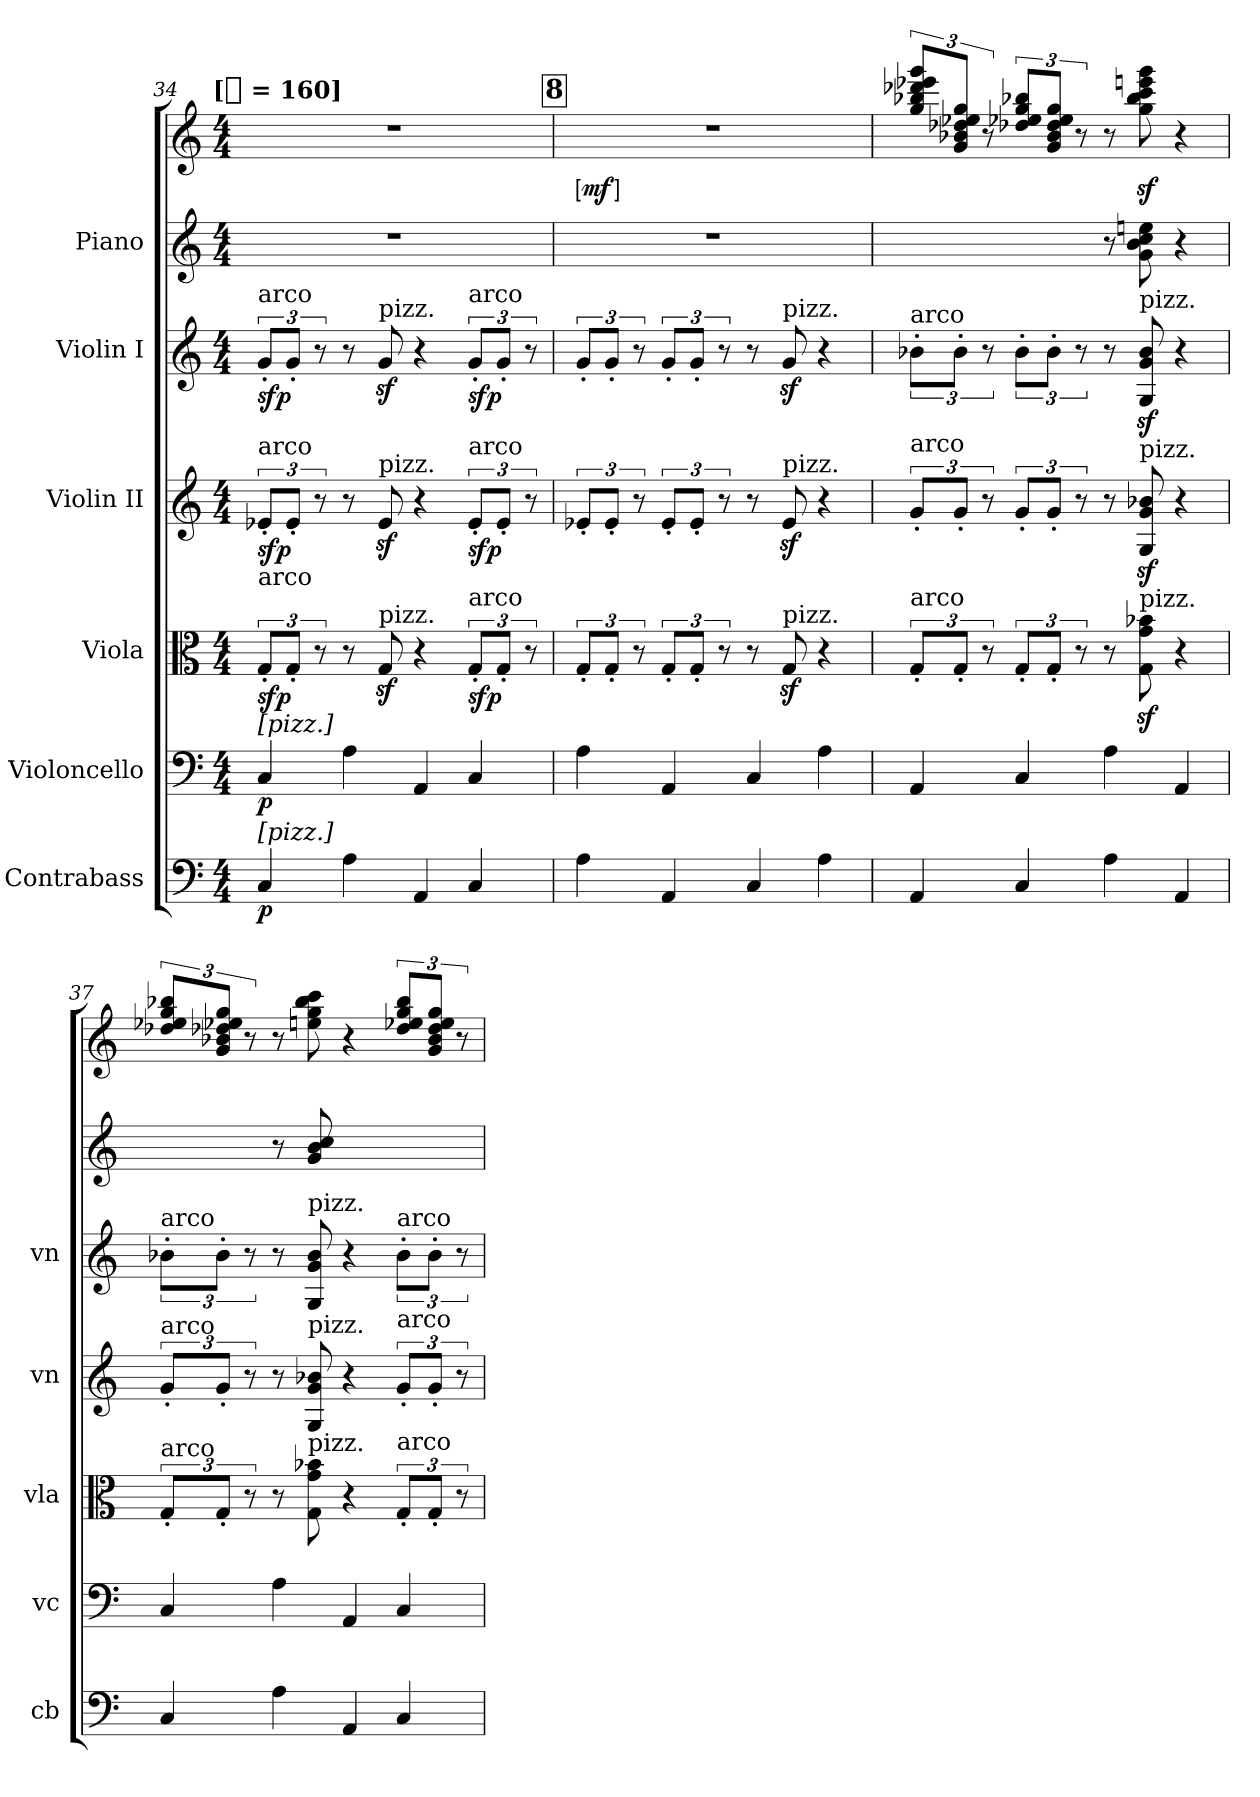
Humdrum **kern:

**kern	**dynam	**kern	**dynam	**kern	**dynam	**kern	**dynam	**kern	**dynam	**kern	**kern	**dynam
*part6	*part6	*part5	*part5	*part4	*part4	*part3	*part3	*part2	*part2	*part1	*part1	*part1
*staff7	*staff7	*staff6	*staff6	*staff5	*staff5	*staff4	*staff4	*staff3	*staff3	*staff2	*staff1	*staff1/2
*I"Contrabass	*	*I"Violoncello	*	*I"Viola	*	*I"Violin II	*	*I"Violin I	*	*I"Piano	*	*
*I'cb	*	*I'vc	*	*I'vla	*	*I'vn	*	*I'vn	*	*	*	*
*clefF4	*	*clefF4	*	*clefC3	*	*clefG2	*	*clefG2	*	*clefG2	*clefG2	*
*ITrd7c12	*	*	*	*	*	*	*	*	*	*	*	*
*k[]	*	*k[]	*	*k[]	*	*k[]	*	*k[]	*	*k[]	*k[]	*
*C:	*	*C:	*	*C:	*	*C:	*	*C:	*	*C:	*C:	*
!!LO:TX:omd:t=[[quarter] = 160]
*M4/4	*	*M4/4	*	*M4/4	*	*M4/4	*	*M4/4	*	*M4/4	*M4/4	*
*MM160	*	*MM160	*	*MM160	*	*MM160	*	*MM160	*	*MM160	*MM160	*
=34	=34	=34	=34	=34	=34	=34	=34	=34	=34	=34	=34	=34
!	!	!	!	!	!	!	!	!LO:TX:a:t=arco	!	!	!	!
!	!	!	!	!	!	!LO:TX:a:t=arco	!	!	!	!	!	!
!	!	!	!	!	!	!LO:TX:b:t=arco	!	!	!	!	!	!
!	!	!LO:TX:a:t=[pizz.]	!	!	!	!	!	!	!	!	!	!
!LO:TX:a:t=[pizz.]	!	!	!	!	!	!	!	!	!	!	!	!
4CC	p	4C	p	12G'L	sfp	12e-X'L	sfp	12g'L	sfp	1r	1r	.
.	.	.	.	12G'J	.	12e-'J	.	12g'J	.	.	.	.
.	.	.	.	12r	.	12r	.	12r	.	.	.	.
4AA	.	4A	.	8r	.	8r	.	8r	.	.	.	.
!	!	!	!	!	!	!	!	!LO:TX:a:t=pizz.	!	!	!	!
!	!	!	!	!	!	!LO:TX:a:t=pizz.	!	!	!	!	!	!
!	!	!	!	!LO:TX:a:t=pizz.	!	!	!	!	!	!	!	!
.	.	.	.	8Gz	.	8e-z	.	8gz	.	.	.	.
4AAA	.	4AA	.	4r	.	4r	.	4r	.	.	.	.
!	!	!	!	!	!	!	!	!LO:TX:a:t=arco	!	!	!	!
!	!	!	!	!	!	!LO:TX:a:t=arco	!	!	!	!	!	!
!	!	!	!	!LO:TX:a:t=arco	!	!	!	!	!	!	!	!
4CC	.	4C	.	12G'L	sfp	12e-'L	sfp	12g'L	sfp	.	.	.
.	.	.	.	12G'J	.	12e-'J	.	12g'J	.	.	.	.
.	.	.	.	12r	.	12r	.	12r	.	.	.	.
!!LO:REH:place=s1:t=8
=35	=35	=35	=35	=35	=35	=35	=35	=35	=35	=35	=35	=35
!	!	!	!	!	!	!	!	!	!	!	!	!LO:DY:ed=brack
4AA	.	4A	.	12G'L	.	12e-X'L	.	12g'L	.	1r	1r	mf
.	.	.	.	12G'J	.	12e-'J	.	12g'J	.	.	.	.
.	.	.	.	12r	.	12r	.	12r	.	.	.	.
4AAA	.	4AA	.	12G'L	.	12e-'L	.	12g'L	.	.	.	.
.	.	.	.	12G'J	.	12e-'J	.	12g'J	.	.	.	.
.	.	.	.	12r	.	12r	.	12r	.	.	.	.
4CC	.	4C	.	8r	.	8r	.	8r	.	.	.	.
!	!	!	!	!	!	!	!	!LO:TX:a:t=pizz.	!	!	!	!
!	!	!	!	!	!	!LO:TX:a:t=pizz.	!	!	!	!	!	!
!	!	!	!	!LO:TX:a:t=pizz.	!	!	!	!	!	!	!	!
.	.	.	.	8Gz	.	8e-z	.	8gz	.	.	.	.
4AA	.	4A	.	4r	.	4r	.	4r	.	.	.	.
=36	=36	=36	=36	=36	=36	=36	=36	=36	=36	=36	=36	=36
!	!	!	!	!	!	!	!	!LO:TX:a:t=arco	!	!	!	!
!	!	!	!	!	!	!LO:TX:a:t=arco	!	!	!	!	!	!
!	!	!	!	!LO:TX:a:t=arco	!	!	!	!	!	!	!	!
4AAA	.	4AA	.	12G'L	.	12g'L	.	12b-X'L	.	2ryy	12gg\ 12bb-X\ 12ddd-X\ 12eee-X\ 12ggg\L	.
.	.	.	.	12G'J	.	12g'J	.	12b-'J	.	.	12g/ 12b-X/ 12dd-X/ 12ee-X/ 12gg/J	.
.	.	.	.	12r	.	12r	.	12r	.	.	12r	.
4CC	.	4C	.	12G'L	.	12g'L	.	12b-'L	.	.	12dd-X\ 12ee-X\ 12gg\ 12bb-X\L	.
.	.	.	.	12G'J	.	12g'J	.	12b-'J	.	.	12g/ 12b-/ 12dd-/ 12ee-/ 12gg/J	.
.	.	.	.	12r	.	12r	.	12r	.	.	12r	.
4AA	.	4A	.	8r	.	8r	.	8r	.	8r	8r	.
!	!	!	!	!	!	!	!	!LO:TX:a:t=pizz.	!	!	!	!
!	!	!	!	!	!	!LO:TX:a:t=pizz.	!	!	!	!	!	!
!	!	!	!	!LO:TX:a:t=pizz.	!	!	!	!	!	!	!	!
.	.	.	.	8Gz 8gz 8b-Xz	.	8Gz 8gz 8b-Xz	.	8Gz 8gz 8b-z	.	8g 8b 8cc 8een	8ggz 8bb-z 8cccz 8eeenz 8gggz	.
4AAA	.	4AA	.	4r	.	4r	.	4r	.	4r	4r	.
=37	=37	=37	=37	=37	=37	=37	=37	=37	=37	=37	=37	=37
!	!	!	!	!	!	!	!	!LO:TX:a:t=arco	!	!	!	!
!	!	!	!	!	!	!LO:TX:a:t=arco	!	!	!	!	!	!
!	!	!	!	!LO:TX:a:t=arco	!	!	!	!	!	!	!	!
4CC	.	4C	.	12G'L	.	12g'L	.	12b-X'L	.	4ryy	12dd-X\ 12ee-X\ 12gg\ 12bb-X\L	.
.	.	.	.	12G'J	.	12g'J	.	12b-'J	.	.	12g/ 12b-X/ 12dd-X/ 12ee-X/ 12gg/J	.
.	.	.	.	12r	.	12r	.	12r	.	.	12r	.
4AA	.	4A	.	8r	.	8r	.	8r	.	8r	8r	.
!	!	!	!	!	!	!	!	!LO:TX:a:t=pizz.	!	!	!	!
!	!	!	!	!	!	!LO:TX:a:t=pizz.	!	!	!	!	!	!
!	!	!	!	!LO:TX:a:t=pizz.	!	!	!	!	!	!	!	!
.	.	.	.	8G 8g 8b-X	.	8G 8g 8b-X	.	8G 8g 8b-	.	8g 8b 8cc	8een 8gg 8bb- 8ccc	.
4AAA	.	4AA	.	4r	.	4r	.	4r	.	2ryy	4r	.
!	!	!	!	!	!	!	!	!LO:TX:a:t=arco	!	!	!	!
!	!	!	!	!	!	!LO:TX:a:t=arco	!	!	!	!	!	!
!	!	!	!	!LO:TX:a:t=arco	!	!	!	!	!	!	!	!
4CC	.	4C	.	12G'L	.	12g'L	.	12b-'L	.	.	12dd-\ 12ee-X\ 12gg\ 12bb-\L	.
.	.	.	.	12G'J	.	12g'J	.	12b-'J	.	.	12g/ 12b-/ 12dd-/ 12ee-/ 12gg/J	.
.	.	.	.	12r	.	12r	.	12r	.	.	12r	.
=	=	=	=	=	=	=	=	=	=	=	=	=
*-	*-	*-	*-	*-	*-	*-	*-	*-	*-	*-	*-	*-
